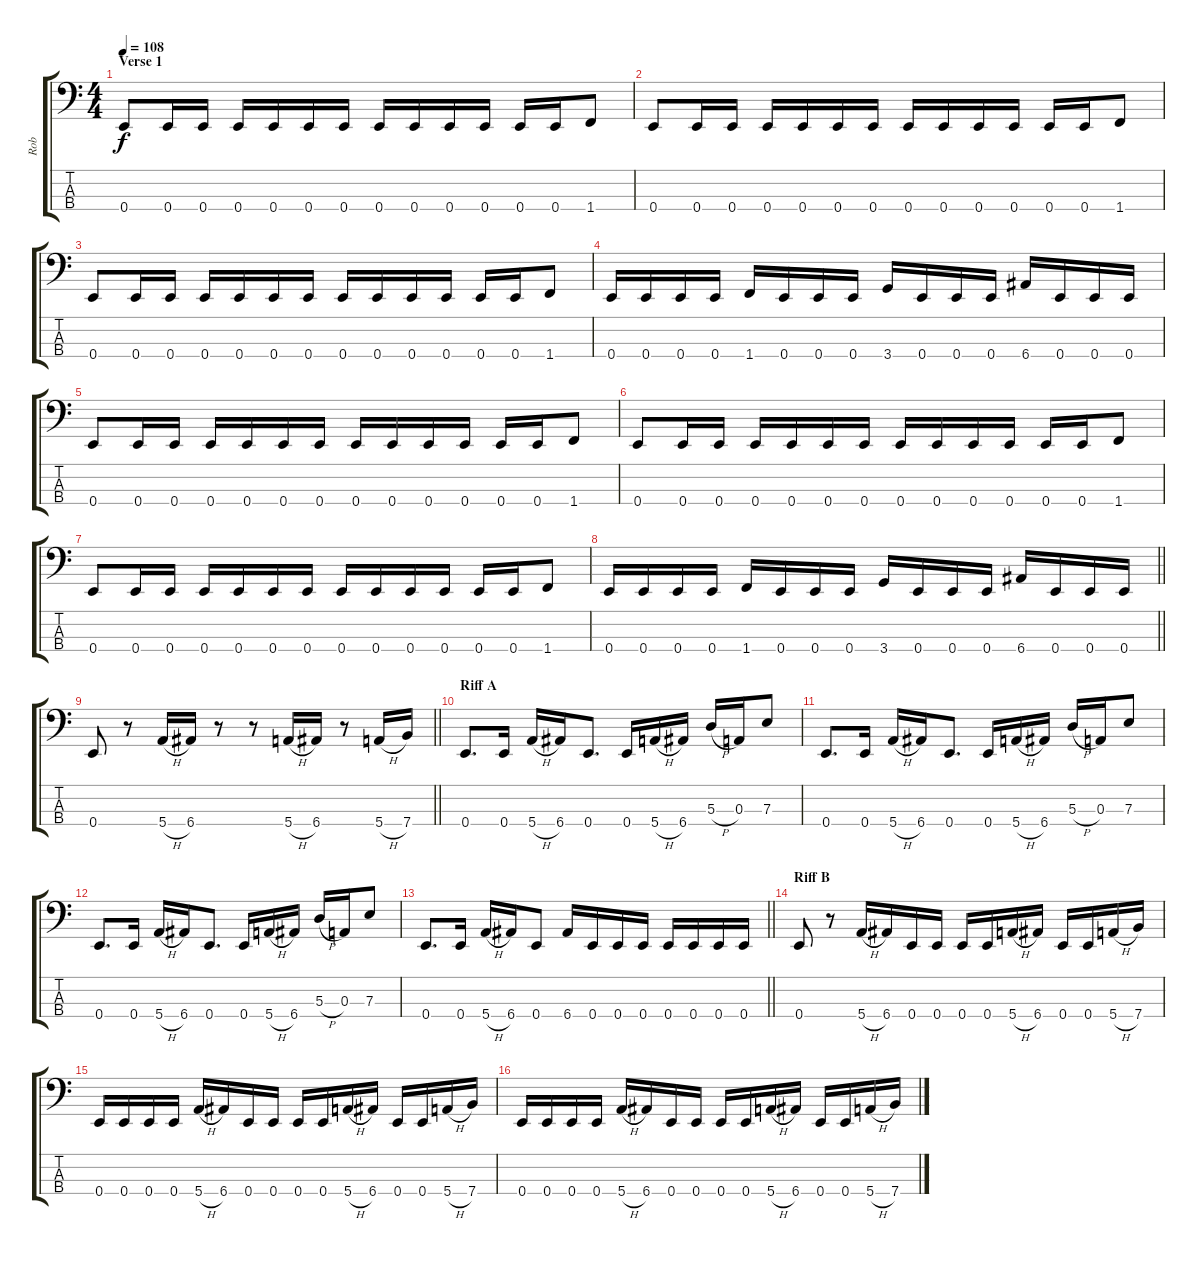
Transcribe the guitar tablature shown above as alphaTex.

\track ("Rob" "Rob") {instrument electricbassfinger}
\staff {score tabs}
\tuning (G2 D2 A1 E1) {hide}
\ts (4 4)
\section ("" "Verse 1")
\tempo 108
\clef f4
\ks c
0.4.8{dy f} 0.4.16 0.4.16 0.4.16 0.4.16 0.4.16 0.4.16 0.4.16 0.4.16 0.4.16 0.4.16 0.4.16 0.4.16 1.4.8 |
0.4.8 0.4.16 0.4.16 0.4.16 0.4.16 0.4.16 0.4.16 0.4.16 0.4.16 0.4.16 0.4.16 0.4.16 0.4.16 1.4.8 |
0.4.8 0.4.16 0.4.16 0.4.16 0.4.16 0.4.16 0.4.16 0.4.16 0.4.16 0.4.16 0.4.16 0.4.16 0.4.16 1.4.8 |
0.4.16 0.4.16 0.4.16 0.4.16 1.4.16 0.4.16 0.4.16 0.4.16 3.4.16 0.4.16 0.4.16 0.4.16 6.4.16 0.4.16 0.4.16 0.4.16 |
0.4.8 0.4.16 0.4.16 0.4.16 0.4.16 0.4.16 0.4.16 0.4.16 0.4.16 0.4.16 0.4.16 0.4.16 0.4.16 1.4.8 |
0.4.8 0.4.16 0.4.16 0.4.16 0.4.16 0.4.16 0.4.16 0.4.16 0.4.16 0.4.16 0.4.16 0.4.16 0.4.16 1.4.8 |
0.4.8 0.4.16 0.4.16 0.4.16 0.4.16 0.4.16 0.4.16 0.4.16 0.4.16 0.4.16 0.4.16 0.4.16 0.4.16 1.4.8 |
\barLineRight lightlight
0.4.16 0.4.16 0.4.16 0.4.16 1.4.16 0.4.16 0.4.16 0.4.16 3.4.16 0.4.16 0.4.16 0.4.16 6.4.16 0.4.16 0.4.16 0.4.16 |
\section ("" "")
\barLineRight lightlight
0.4.8 r.8 5.4{h}.16 6.4.16 r.8 r.8 5.4{h}.16 6.4.16 r.8 5.4{h}.16 7.4.16 |
\section ("" "Riff A")
0.4.8{d} 0.4.16 5.4{h}.16 6.4.16 0.4.8{d} 0.4.16 5.4{h}.16 6.4.16 5.3{h}.16 0.3.16 7.3.8 |
0.4.8{d} 0.4.16 5.4{h}.16 6.4.16 0.4.8{d} 0.4.16 5.4{h}.16 6.4.16 5.3{h}.16 0.3.16 7.3.8 |
0.4.8{d} 0.4.16 5.4{h}.16 6.4.16 0.4.8{d} 0.4.16 5.4{h}.16 6.4.16 5.3{h}.16 0.3.16 7.3.8 |
\barLineRight lightlight
0.4.8{d} 0.4.16 5.4{h}.16 6.4.16 0.4.8 6.4.16 0.4.16 0.4.16 0.4.16 0.4.16 0.4.16 0.4.16 0.4.16 |
\section ("" "Riff B")
0.4.8 r.8 5.4{h}.16 6.4.16 0.4.16 0.4.16 0.4.16 0.4.16 5.4{h}.16 6.4.16 0.4.16 0.4.16 5.4{h}.16 7.4.16 |
0.4.16 0.4.16 0.4.16 0.4.16 5.4{h}.16 6.4.16 0.4.16 0.4.16 0.4.16 0.4.16 5.4{h}.16 6.4.16 0.4.16 0.4.16 5.4{h}.16 7.4.16 |
0.4.16 0.4.16 0.4.16 0.4.16 5.4{h}.16 6.4.16 0.4.16 0.4.16 0.4.16 0.4.16 5.4{h}.16 6.4.16 0.4.16 0.4.16 5.4{h}.16 7.4.16
